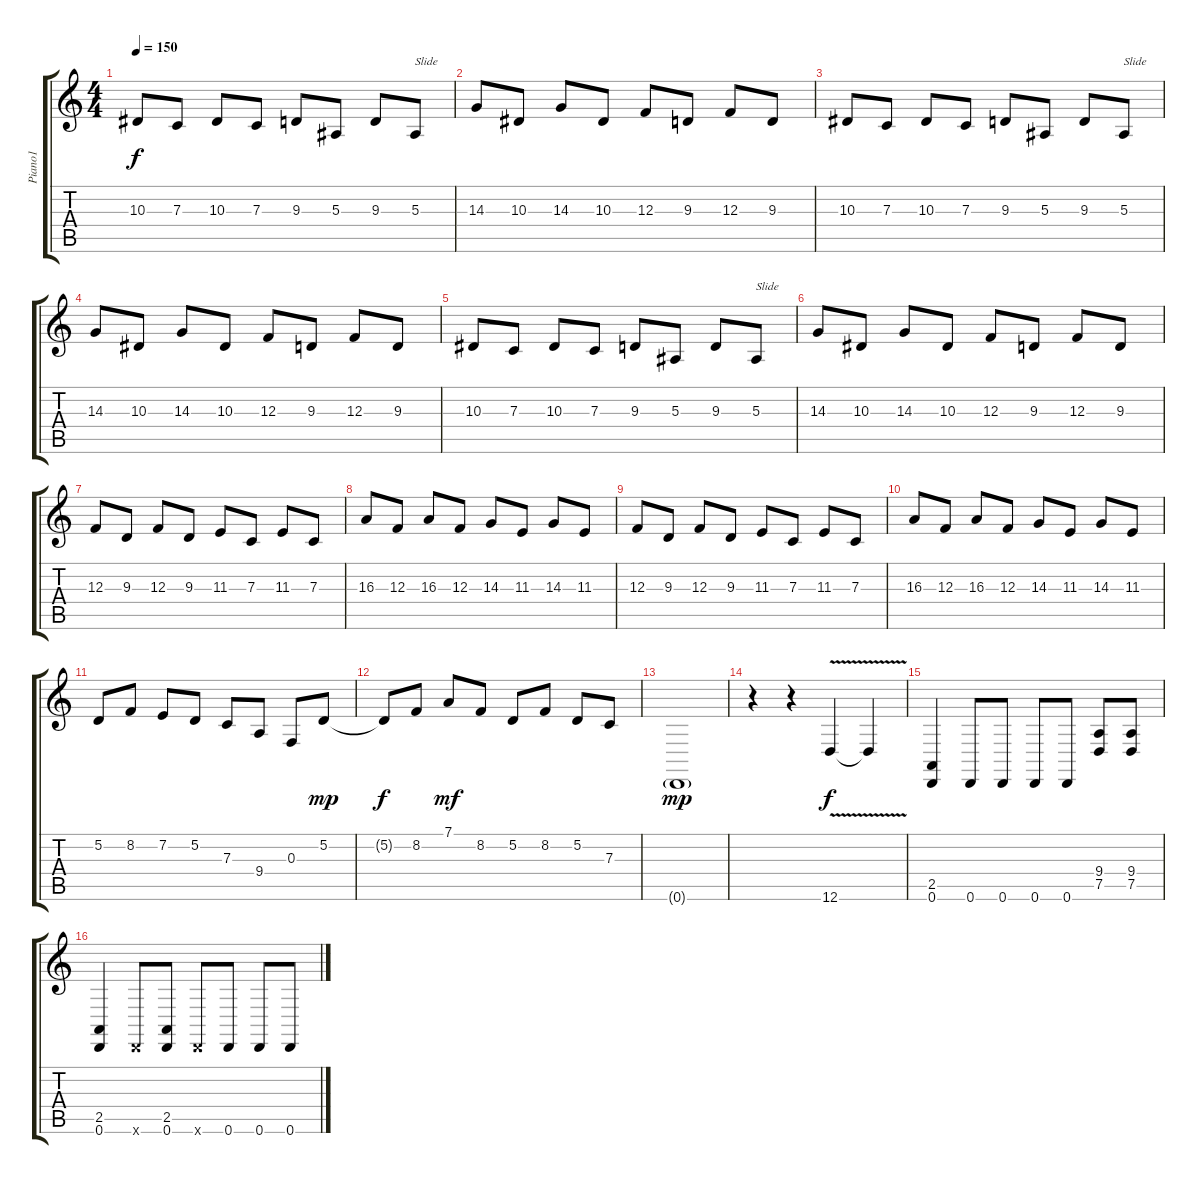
\track ("Piano1" "Piano1") {instrument acousticgrandpiano}
\staff {score tabs}
\tuning (D4 A3 F3 C3 G2 D2) {hide}
\ts (4 4)
\tempo 150
\clef g2
\ks c
10.3.8{dy f} 7.3.8 10.3.8 7.3.8 9.3.8 5.3.8 9.3.8 5.3.8{txt "Slide"} |
14.3.8 10.3.8 14.3.8 10.3.8 12.3.8 9.3.8 12.3.8 9.3.8 |
10.3.8 7.3.8 10.3.8 7.3.8 9.3.8 5.3.8 9.3.8 5.3.8{txt "Slide"} |
14.3.8 10.3.8 14.3.8 10.3.8 12.3.8 9.3.8 12.3.8 9.3.8 |
10.3.8 7.3.8 10.3.8 7.3.8 9.3.8 5.3.8 9.3.8 5.3.8{txt "Slide"} |
14.3.8 10.3.8 14.3.8 10.3.8 12.3.8 9.3.8 12.3.8 9.3.8 |
12.3.8 9.3.8 12.3.8 9.3.8 11.3.8 7.3.8 11.3.8 7.3.8 |
16.3.8 12.3.8 16.3.8 12.3.8 14.3.8 11.3.8 14.3.8 11.3.8 |
12.3.8 9.3.8 12.3.8 9.3.8 11.3.8 7.3.8 11.3.8 7.3.8 |
16.3.8 12.3.8 16.3.8 12.3.8 14.3.8 11.3.8 14.3.8 11.3.8 |
5.2.8 8.2.8 7.2.8 5.2.8 7.3.8 9.4.8 0.3.8 5.2.8{dy mp} |
5.2{t}.8{dy f} 8.2.8 7.1.8{dy mf} 8.2.8 5.2.8 8.2.8 5.2.8 7.3.8 |
0.6{g}.1{dy mp volume 8 instrument overdrivenguitar} |
r.4 r.4 12.6{v}.4{dy f} 12.6{t}.4 |
(2.5 0.6).4{instrument acousticgrandpiano} 0.6.8 0.6.8 0.6.8 0.6.8 (9.4 7.5).8 (9.4 7.5).8 |
(2.5 0.6).4 0.6{x}.8 (2.5 0.6).8 0.6{x}.8 0.6.8 0.6.8 0.6.8
